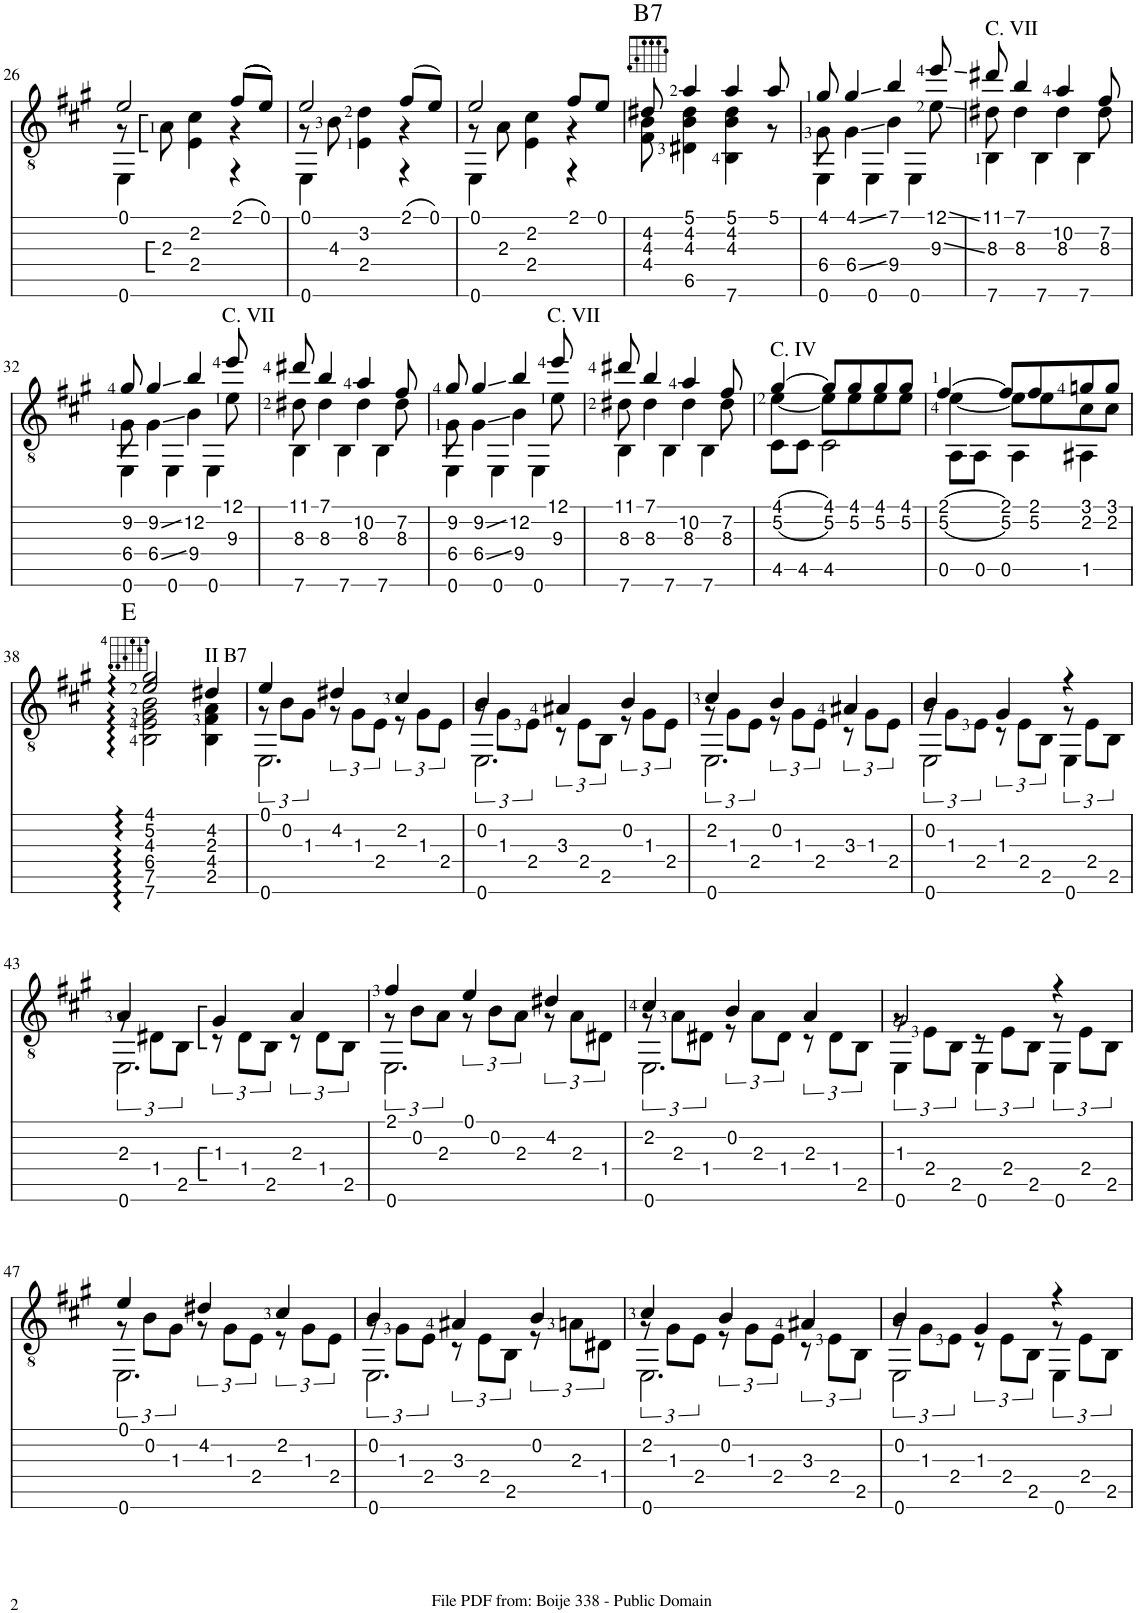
**kern	**kern	**harte
*part1	*part1	*part1
*staff2	*staff1	*
*I"Guitar	*	*
*I'Guit.	*	*
!!LO:PB:g=z
*	*clefGv2	*
*k[f#c#g#]	*k[f#c#g#]	*
*M3/4	*M3/4	*
=26	=26	=26
*^	*^	*
*	*^	*	*^	*
2e	8r	4EE	2e/	8r	4EE\	.
.	8A	.	.	8A\	.	.
.	4c#	4E	.	4c#\	4E\	.
8f#L	4r	4r	(((8f#/L	4r	4r	.
8eJ	.	.	8e/J)))	.	.	.
=27	=27	=27	=27	=27	=27	=27
2e	8r	4EE	2e/	8r	4EE\	.
.	8B	.	.	8B\	.	.
.	4d	4E	.	4d\	4E\	.
8f#L	4r	4r	(8f#/L	4r	4r	.
8eJ	.	.	8e/J)	.	.	.
=28	=28	=28	=28	=28	=28	=28
2e	8r	4EE	2e/	8r	4EE\	.
.	8A	.	.	8A\	.	.
.	4c#	4E	.	4c#\	4E\	.
8f#L	4r	4r	8f#/L	4r	4r	.
8eJ	.	.	8e/J	.	.	.
*	*v	*v	*	*	*	*
*	*	*	*v	*v	*
=29	=29	=29	=29	=29
!	!	!	!	!LO:H:kt=7
8d#	8F# 8B	8d#X/	8F#\ 8B\	B:7
4a	4D# 4B 4d#	4a/	4D#X\ 4B\ 4d#\	.
4a	4BB 4B 4d#	4a/	4BB\ 4B\ 4d#\	.
8a	8r	8a/	8r	.
=30	=30	=30	=30	=30
*	*^	*	*^	*
8g#	8G#	4EE	8g#/	8G#\	4EE\	.
4g#	4G#	.	4g#/	4G#\	.	.
.	.	4EE	.	.	4EE\	.
4b	4B	.	4b/	4B\	.	.
.	.	4EE	.	.	4EE\	.
8ee	8e	.	8ee/	8e\	.	.
=31	=31	=31	=31	=31	=31	=31
!	!	!	!LO:TX:a:t=C. VII	!	!	!
8dd#	8d#	4BB	8dd#X/	8d#X\	4BB\	.
4b	4d#	.	4b/	4d#\	.	.
.	.	4BB	.	.	4BB\	.
4a	4d#	.	4a/	4d#\	.	.
.	.	4BB	.	.	4BB\	.
8f#	8d#	.	8f#/	8d#\	.	.
!!LO:LB:g=z	!!	!!
=32	=32	=32	=32	=32	=32	=32
8g#	8G#	4EE	8g#/	8G#\	4EE\	.
4g#	4G#	.	4g#/	4G#\	.	.
.	.	4EE	.	.	4EE\	.
4b	4B	.	4b/	4B\	.	.
.	.	4EE	.	.	4EE\	.
8ee	8e	.	8ee/	8e\	.	.
=33	=33	=33	=33	=33	=33	=33
!	!	!	!LO:TX:a:t=C. VII	!	!	!
8dd#	8d#	4BB	8dd#X/	8d#X\	4BB\	.
4b	4d#	.	4b/	4d#\	.	.
.	.	4BB	.	.	4BB\	.
4a	4d#	.	4a/	4d#\	.	.
.	.	4BB	.	.	4BB\	.
8f#	8d#	.	8f#/	8d#\	.	.
=34	=34	=34	=34	=34	=34	=34
8g#	8G#	4EE	8g#/	8G#\	4EE\	.
4g#	4G#	.	4g#/	4G#\	.	.
.	.	4EE	.	.	4EE\	.
4b	4B	.	4b/	4B\	.	.
.	.	4EE	.	.	4EE\	.
8ee	8e	.	8ee/	8e\	.	.
=35	=35	=35	=35	=35	=35	=35
!	!	!	!LO:TX:a:t=C. VII	!	!	!
8dd#X	8d#X	4BB	8dd#X/	8d#X\	4BB\	.
4b	4d#	.	4b/	4d#\	.	.
.	.	4BB	.	.	4BB\	.
4a	4d#	.	4a/	4d#\	.	.
.	.	4BB	.	.	4BB\	.
8f#	8d#	.	8f#/	8d#\	.	.
=36	=36	=36	=36	=36	=36	=36
!	!	!	!LO:TX:a:t=C. IV	!	!	!
[4g#	[4e	8C#L	[4g#/	[4e\	8C#\L	.
.	.	8C#J	.	.	8C#\J	.
8g#L]	8eL]	2C#	8g#/L]	8e\L]	2C#\	.
8g#J	8eJ	.	8g#/	8e\	.	.
8g#L	8eL	.	8g#/	8e\	.	.
8g#J	8eJ	.	8g#/J	8e\J	.	.
=37	=37	=37	=37	=37	=37	=37
[4f#	[4e	8AAL	[4f#/	[4e\	8AA\L	.
.	.	8AAJ	.	.	8AA\J	.
8f#L]	8eL]	4AA	8f#/L]	8e\L]	4AA\	.
8f#J	8eJ	.	8f#/	8e\	.	.
8gL	8c#L	4AA#	8gn/	8c#\	4AA#X\	.
8gJ	8c#J	.	8g/J	8c#\J	.	.
*	*v	*v	*	*	*	*
*	*	*	*v	*v	*
!!LO:LB:g=z
=38	=38	=38	=38	=38
2e 2g#	2BB 2E 2G# 2B	2e/ 2g#/	2BB\ 2E\ 2G#\ 2B\	E:maj
!	!	!LO:TX:a:t=II B7	!	!
4d#	4BB 4F# 4A	4d#X/	4BB\ 4F#\ 4A\	.
*	*	*v	*v	*
=39	=39	=39	=39
*	*Xbrackettup	*	*
*	*^	*^	*
*	*	*	*	*^	*
4e	12r	2.EE	4e/	12r	2.EE\	.
.	12BL	.	.	12B\L	.	.
.	12G#J	.	.	12G#\J	.	.
4d#	12r	.	4d#X/	12r	.	.
.	12G#L	.	.	12G#\L	.	.
.	12EJ	.	.	12E\J	.	.
4c#	12r	.	4c#/	12r	.	.
.	12G#L	.	.	12G#\L	.	.
.	12EJ	.	.	12E\J	.	.
=40	=40	=40	=40	=40	=40	=40
4B	12r	2.EE	4B/	12r	2.EE\	.
.	12G#L	.	.	12G#\L	.	.
.	12EJ	.	.	12E\J	.	.
4A#	12r	.	4A#X/	12r	.	.
.	12EL	.	.	12E\L	.	.
.	12BBJ	.	.	12BB\J	.	.
4B	12r	.	4B/	12r	.	.
.	12G#L	.	.	12G#\L	.	.
.	12EJ	.	.	12E\J	.	.
=41	=41	=41	=41	=41	=41	=41
4c#	12r	2.EE	4c#/	12r	2.EE\	.
.	12G#L	.	.	12G#\L	.	.
.	12EJ	.	.	12E\J	.	.
4B	12r	.	4B/	12r	.	.
.	12G#L	.	.	12G#\L	.	.
.	12EJ	.	.	12E\J	.	.
4A#	12r	.	4A#X/	12r	.	.
.	12G#L	.	.	12G#\L	.	.
.	12EJ	.	.	12E\J	.	.
=42	=42	=42	=42	=42	=42	=42
4B	12r	2EE	4B/	12r	2EE\	.
.	12G#L	.	.	12G#\L	.	.
.	12EJ	.	.	12E\J	.	.
4G#	12r	.	4G#/	12r	.	.
.	12EL	.	.	12E\L	.	.
.	12BBJ	.	.	12BB\J	.	.
4r	12r	4EE	4r	12r	4EE\	.
.	12EL	.	.	12E\L	.	.
.	12BBJ	.	.	12BB\J	.	.
!!LO:LB:g=z	!!	!!
=43	=43	=43	=43	=43	=43	=43
4A	12r	2.EE	4A/	12r	2.EE\	.
.	12D#L	.	.	12D#X\L	.	.
.	12BBJ	.	.	12BB\J	.	.
4G#	12r	.	4G#/	12r	.	.
.	12D#L	.	.	12D#\L	.	.
.	12BBJ	.	.	12BB\J	.	.
4A	12r	.	4A/	12r	.	.
.	12D#L	.	.	12D#\L	.	.
.	12BBJ	.	.	12BB\J	.	.
=44	=44	=44	=44	=44	=44	=44
4f#	12r	2.EE	4f#/	12r	2.EE\	.
.	12BL	.	.	12B\L	.	.
.	12AJ	.	.	12A\J	.	.
4e	12r	.	4e/	12r	.	.
.	12BL	.	.	12B\L	.	.
.	12AJ	.	.	12A\J	.	.
4d#	12r	.	4d#X/	12r	.	.
.	12AL	.	.	12A\L	.	.
.	12D#J	.	.	12D#X\J	.	.
=45	=45	=45	=45	=45	=45	=45
4c#	12r	2.EE	4c#/	12r	2.EE\	.
.	12AL	.	.	12A\L	.	.
.	12D#J	.	.	12D#X\J	.	.
4B	12r	.	4B/	12r	.	.
.	12AL	.	.	12A\L	.	.
.	12D#J	.	.	12D#\J	.	.
4A	12r	.	4A/	12r	.	.
.	12D#L	.	.	12D#\L	.	.
.	12BBJ	.	.	12BB\J	.	.
=46	=46	=46	=46	=46	=46	=46
2G#	12r	4EE	2G#/	12r	4EE\	.
.	12EL	.	.	12E\L	.	.
.	12BBJ	.	.	12BB\J	.	.
.	12r	4EE	.	12r	4EE\	.
.	12EL	.	.	12E\L	.	.
.	12BBJ	.	.	12BB\J	.	.
4r	12r	4EE	4r	12r	4EE\	.
.	12EL	.	.	12E\L	.	.
.	12BBJ	.	.	12BB\J	.	.
!!LO:LB:g=z	!!	!!
=47	=47	=47	=47	=47	=47	=47
4e	12r	2.EE	4e/	12r	2.EE\	.
.	12BL	.	.	12B\L	.	.
.	12G#J	.	.	12G#\J	.	.
4d#	12r	.	4d#X/	12r	.	.
.	12G#L	.	.	12G#\L	.	.
.	12EJ	.	.	12E\J	.	.
4c#	12r	.	4c#/	12r	.	.
.	12G#L	.	.	12G#\L	.	.
.	12EJ	.	.	12E\J	.	.
=48	=48	=48	=48	=48	=48	=48
4B	12r	2.EE	4B/	12r	2.EE\	.
.	12G#L	.	.	12G#\L	.	.
.	12EJ	.	.	12E\J	.	.
4A#	12r	.	4A#X/	12r	.	.
.	12EL	.	.	12E\L	.	.
.	12BBJ	.	.	12BB\J	.	.
4B	12r	.	4B/	12r	.	.
.	12AL	.	.	12An\L	.	.
.	12D#J	.	.	12D#X\J	.	.
=49	=49	=49	=49	=49	=49	=49
4c#	12r	2.EE	4c#/	12r	2.EE\	.
.	12G#L	.	.	12G#\L	.	.
.	12EJ	.	.	12E\J	.	.
4B	12r	.	4B/	12r	.	.
.	12G#L	.	.	12G#\L	.	.
.	12EJ	.	.	12E\J	.	.
4A#	12r	.	4A#X/	12r	.	.
.	12EL	.	.	12E\L	.	.
.	12BBJ	.	.	12BB\J	.	.
=50	=50	=50	=50	=50	=50	=50
4B	12r	2EE	4B/	12r	2EE\	.
.	12G#L	.	.	12G#\L	.	.
.	12EJ	.	.	12E\J	.	.
4G#	12r	.	4G#/	12r	.	.
.	12EL	.	.	12E\L	.	.
.	12BBJ	.	.	12BB\J	.	.
4r	12r	4EE	4r	12r	4EE\	.
.	12EL	.	.	12E\L	.	.
.	12BBJ	.	.	12BB\J	.	.
*v	*v	*v	*	*	*	*
*	*v	*v	*v	*
=	=	=
*-	*-	*-
